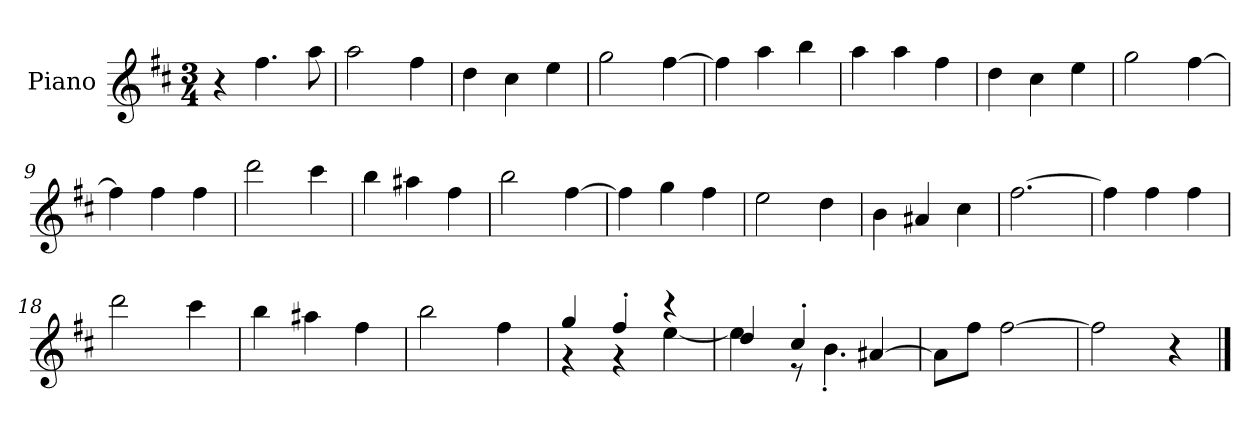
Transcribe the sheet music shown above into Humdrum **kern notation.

**kern
*part1
*staff1
*I"Piano
*I'P-no
*clefG2
*k[f#c#]
*M3/4
*MM178
=1
4r
4.ff#\
8aa\
=2
2aa\
4ff#\
=3
4dd\
4cc#\
4ee\
=4
2gg\
[4ff#\
=5
4ff#\]
4aa\
4bb\
=6
4aa\
4aa\
4ff#\
=7
4dd\
4cc#\
4ee\
=8
2gg\
[4ff#\
=9
4ff#\]
4ff#\
4ff#\
=10
2ddd\
4ccc#\
!!LO:LB:g=z
=11
4bb\
4aa#X\
4ff#\
=12
2bb\
[4ff#\
=13
4ff#\]
4gg\
4ff#\
=14
2ee\
4dd\
=15
4b\
4a#X/
4cc#\
=16
[2.ff#\
=17
4ff#\]
4ff#\
4ff#\
=18
2ddd\
4ccc#\
=19
4bb\
4aa#X\
4ff#\
=20
2bb\
4ff#\
=21
*^
4gg/	4r
4ff#'/	4r
4r	[4ee\
!!LO:LB:g=z	!!
=22	=22
4dd/	4ee\]
4cc#'/	8r
.	4.b'\
[4a#X/	.
*v	*v
=23
8a#\L]
8ff#\J
[2ff#\
=24
2ff#\]
4r
==
*-
